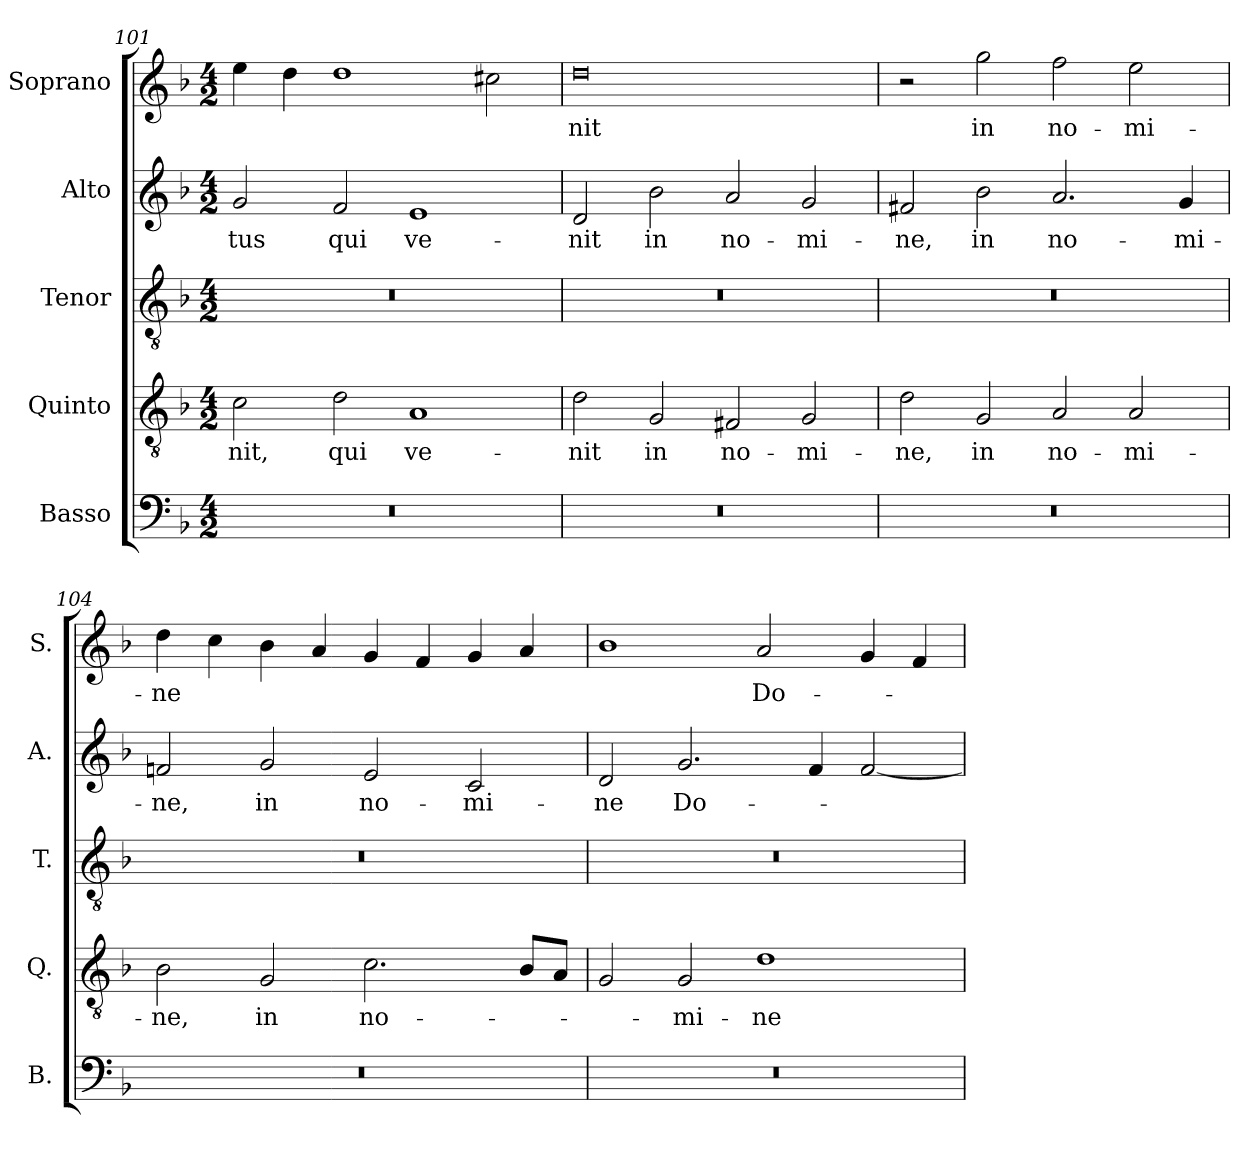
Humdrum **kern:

**kern	**kern	**text	**kern	**kern	**text	**kern	**text
*part5	*part4	*part4	*part3	*part2	*part2	*part1	*part1
*staff5	*staff4	*staff4	*staff3	*staff2	*staff2	*staff1	*staff1
*I"Basso	*I"Quinto	*	*I"Tenor	*I"Alto	*	*I"Soprano	*
*I'B.	*I'Q.	*	*I'T.	*I'A.	*	*I'S.	*
*clefF4	*clefGv2	*	*clefGv2	*clefG2	*	*clefG2	*
*	*ITrd7c12	*	*ITrd7c12	*	*	*	*
*k[b-]	*k[b-]	*	*k[b-]	*k[b-]	*	*k[b-]	*
*F:	*F:	*	*F:	*F:	*	*F:	*
*M4/2	*M4/2	*	*M4/2	*M4/2	*	*M4/2	*
=101	=101	=101	=101	=101	=101	=101	=101
!LO:N:vis=1	!	!	!	!	!	!	!
!	!	!LO:LY:b:color=#000000	!LO:N:vis=1	!	!	!	!
!	!	!	!	!	!LO:LY:b:color=#000000	!	!
0r	2Ci\	-nit,	0r	2gi/	-tus	4eei\	.
.	.	.	.	.	.	4ddi\	.
!	!	!LO:LY:b:color=#000000	!	!	!	!	!
!	!	!	!	!	!LO:LY:b:color=#000000	!	!
.	2Di\	qui	.	2fi/	qui	1ddi	.
!	!	!LO:LY:b:color=#000000	!	!	!	!	!
!	!	!	!	!	!LO:LY:b:color=#000000	!	!
.	1AAi	ve-	.	1ei	ve-	.	.
.	.	.	.	.	.	2cc#Xi\	.
=102	=102	=102	=102	=102	=102	=102	=102
!LO:N:vis=1	!	!	!	!	!	!	!
!	!	!LO:LY:b:color=#000000	!LO:N:vis=1	!	!	!	!
!	!	!	!	!	!LO:LY:b:color=#000000	!	!
!	!	!	!	!	!	!	!LO:LY:b:color=#000000
0r	2Di\	-nit	0r	2di/	-nit	0ddi	-nit
!	!	!LO:LY:b:color=#000000	!	!	!	!	!
!	!	!	!	!	!LO:LY:b:color=#000000	!	!
.	2GGi/	in	.	2b-i\	in	.	.
!	!	!LO:LY:b:color=#000000	!	!	!	!	!
!	!	!	!	!	!LO:LY:b:color=#000000	!	!
.	2FF#Xi/	no-	.	2ai/	no-	.	.
!	!	!LO:LY:b:color=#000000	!	!	!	!	!
!	!	!	!	!	!LO:LY:b:color=#000000	!	!
.	2GGi/	-mi-	.	2gi/	-mi-	.	.
!!LO:LB:g=z
=103	=103	=103	=103	=103	=103	=103	=103
!LO:N:vis=1	!	!	!	!	!	!	!
!	!	!LO:LY:b:color=#000000	!LO:N:vis=1	!	!	!	!
!	!	!	!	!	!LO:LY:b:color=#000000	!	!
0r	2Di\	-ne,	0r	2f#Xi/	-ne,	2r	.
!	!	!LO:LY:b:color=#000000	!	!	!	!	!
!	!	!	!	!	!LO:LY:b:color=#000000	!	!
!	!	!	!	!	!	!	!LO:LY:b:color=#000000
.	2GGi/	in	.	2b-i\	in	2ggi\	in
!	!	!LO:LY:b:color=#000000	!	!	!	!	!
!	!	!	!	!	!LO:LY:b:color=#000000	!	!
!	!	!	!	!	!	!	!LO:LY:b:color=#000000
.	2AAi/	no-	.	2.ai/	no-	2ffi\	no-
!	!	!LO:LY:b:color=#000000	!	!	!	!	!
!	!	!	!	!	!	!	!LO:LY:b:color=#000000
.	2AAi/	-mi-	.	.	.	2eei\	-mi-
!	!	!	!	!	!LO:LY:b:color=#000000	!	!
.	.	.	.	4gi/	-mi-	.	.
=104	=104	=104	=104	=104	=104	=104	=104
!LO:N:vis=1	!	!	!	!	!	!	!
!	!	!LO:LY:b:color=#000000	!LO:N:vis=1	!	!	!	!
!	!	!	!	!	!LO:LY:b:color=#000000	!	!
!	!	!	!	!	!	!	!LO:LY:b:color=#000000
0r	2BB-i\	-ne,	0r	2fni/	-ne,	4ddi\	-ne
.	.	.	.	.	.	4cci\	.
!	!	!LO:LY:b:color=#000000	!	!	!	!	!
!	!	!	!	!	!LO:LY:b:color=#000000	!	!
.	2GGi/	in	.	2gi/	in	4b-i\	.
.	.	.	.	.	.	4ai/	.
!	!	!LO:LY:b:color=#000000	!	!	!	!	!
!	!	!	!	!	!LO:LY:b:color=#000000	!	!
.	2.Ci\	no-	.	2ei/	no-	4gi/	.
.	.	.	.	.	.	4fi/	.
!	!	!	!	!	!LO:LY:b:color=#000000	!	!
.	.	.	.	2ci/	-mi-	4gi/	.
.	8BB-i/L	.	.	.	.	4ai/	.
.	8AAi/J	.	.	.	.	.	.
=105	=105	=105	=105	=105	=105	=105	=105
!LO:N:vis=1	!	!	!LO:N:vis=1	!	!	!	!
!	!	!	!	!	!LO:LY:b:color=#000000	!	!
0r	2GGi/	.	0r	2di/	-ne	1b-i	.
!	!	!LO:LY:b:color=#000000	!	!	!	!	!
!	!	!	!	!	!LO:LY:b:color=#000000	!	!
.	2GGi/	-mi-	.	2.gi/	Do-	.	.
!	!	!LO:LY:b:color=#000000	!	!	!	!	!
!	!	!	!	!	!	!	!LO:LY:b:color=#000000
.	1Di	-ne	.	.	.	2ai/	Do-
.	.	.	.	4fi/	.	.	.
.	.	.	.	[2fi/	.	4gi/	.
.	.	.	.	.	.	4fi/	.
=	=	=	=	=	=	=	=
*-	*-	*-	*-	*-	*-	*-	*-
